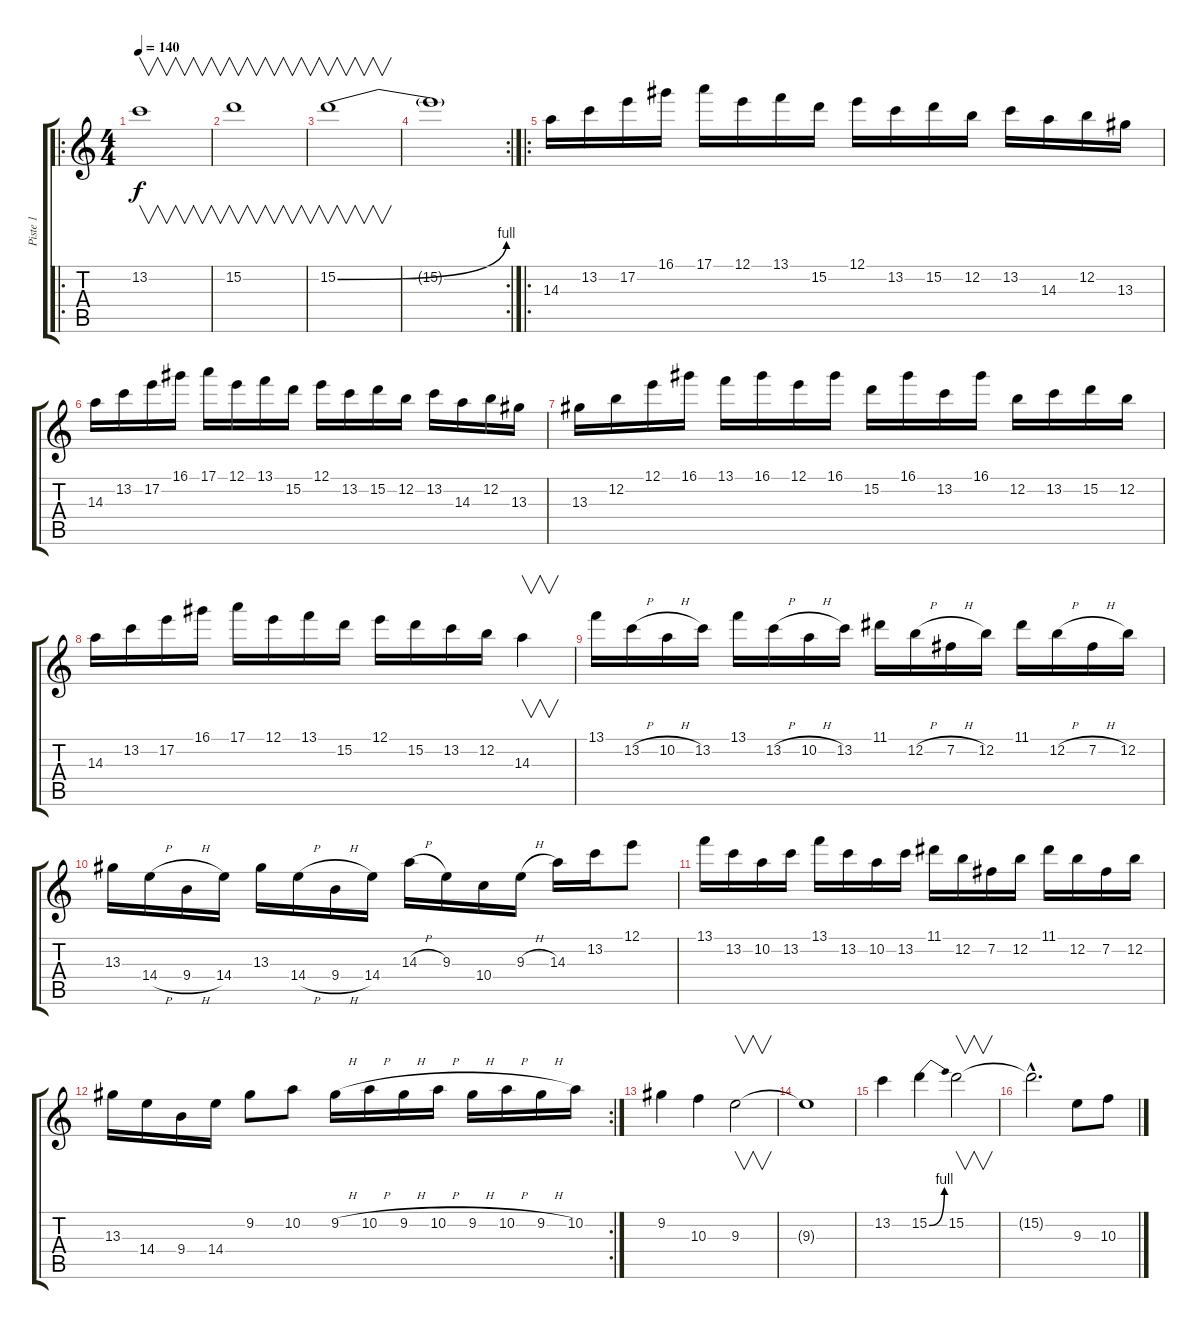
\track ("Piste 1" "Piste 1") {instrument distortionguitar}
\staff {score tabs}
\tuning (E4 B3 G3 D3 A2 E2) {hide}
\ro
\ts (4 4)
\tempo 140
\clef g2
\ks c
13.2.1{v dy f} |
15.2.1{v} |
15.2{be (bend 0 0 60 4)}.1{v} |
\rc 2
15.2{t}.1 |
\ro
14.3.16 13.2.16 17.2.16 16.1.16 17.1.16 12.1.16 13.1.16 15.2.16 12.1.16 13.2.16 15.2.16 12.2.16 13.2.16 14.3.16 12.2.16 13.3.16 |
14.3.16 13.2.16 17.2.16 16.1.16 17.1.16 12.1.16 13.1.16 15.2.16 12.1.16 13.2.16 15.2.16 12.2.16 13.2.16 14.3.16 12.2.16 13.3.16 |
13.3.16 12.2.16 12.1.16 16.1.16 13.1.16 16.1.16 12.1.16 16.1.16 15.2.16 16.1.16 13.2.16 16.1.16 12.2.16 13.2.16 15.2.16 12.2.16 |
14.3.16 13.2.16 17.2.16 16.1.16 17.1.16 12.1.16 13.1.16 15.2.16 12.1.16 15.2.16 13.2.16 12.2.16 14.3.4{v} |
13.1.16 13.2{h}.16 10.2{h}.16 13.2.16 13.1.16 13.2{h}.16 10.2{h}.16 13.2.16 11.1.16 12.2{h}.16 7.2{h}.16 12.2.16 11.1.16 12.2{h}.16 7.2{h}.16 12.2.16 |
13.3.16 14.4{h}.16 9.4{h}.16 14.4.16 13.3.16 14.4{h}.16 9.4{h}.16 14.4.16 14.3{h}.16 9.3.16 10.4.16 9.3{h}.16 14.3.16 13.2.16 12.1.8 |
13.1.16 13.2.16 10.2.16 13.2.16 13.1.16 13.2.16 10.2.16 13.2.16 11.1.16 12.2.16 7.2.16 12.2.16 11.1.16 12.2.16 7.2.16 12.2.16 |
\rc 2
13.3.16 14.4.16 9.4.16 14.4.16 9.2.8 10.2.8 9.2{h}.16 10.2{h}.16 9.2{h}.16 10.2{h}.16 9.2{h}.16 10.2{h}.16 9.2{h}.16 10.2.16 |
9.2.4 10.3.4 9.3.2{v} |
9.3{t}.1 |
13.2.4 15.2{be (bend 0 0 60 4)}.4 15.2.2{v} |
15.2{hac t}.2{d} 9.3.8 10.3.8
